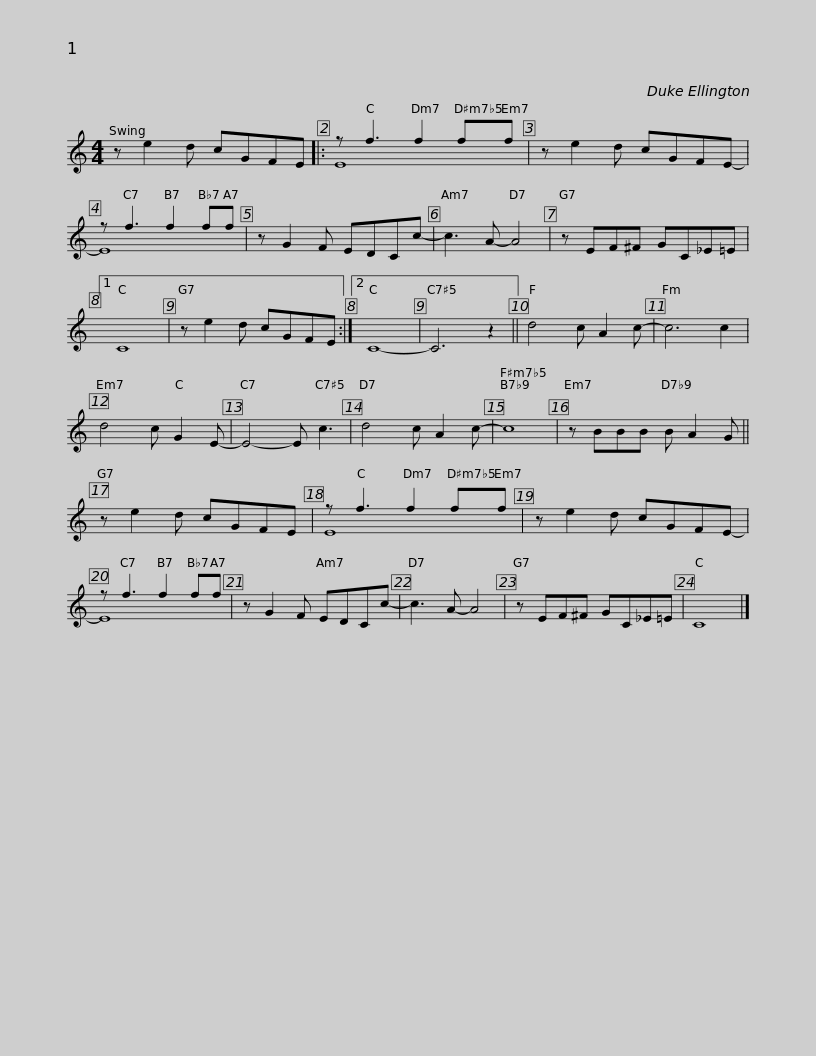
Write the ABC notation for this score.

X:1
%%score ( 1 2 )
L:1/8
M:4/4
I:linebreak $
K:C
V:1 treble
V:2 treble
V:1
 z e2 d cGFE- |: z f3 f2 ff | z e2 d cGFE- | z f3 f2 ff | z G2 F EDCc- | %5
 c3 A- A4 |$ z EF^F GC_E=E |1 C8 | z e2 d cGFE :|2 C8- | %10
 C6 z2 || d4 c A2 c- | c6 c2 | d4 c G2 E- | E4- E c3 |$ %15
 d4 c A2 c- | c8 | z BBB B A2 G || z e2 d cGFE- | z f3 f2 ff | %20
 z e2 d cGFE- |$ z f3 f2 ff | z G2 F EDCc- | c3 A- A4 | z EF^F GC_E=E | %25
 C8 |] %26
V:2
 x8 |: E8 | x8 | E8 | x8 | %5
 x8 |$ x8 |1 x8 | x8 :|2 x8 | %10
 x8 || x8 | x8 | x8 | x8 |$ %15
 x8 | x8 | x8 || x8 | E8 | %20
 x8 |$ E8 | x8 | x8 | x8 | %25
 x8 |] %26
